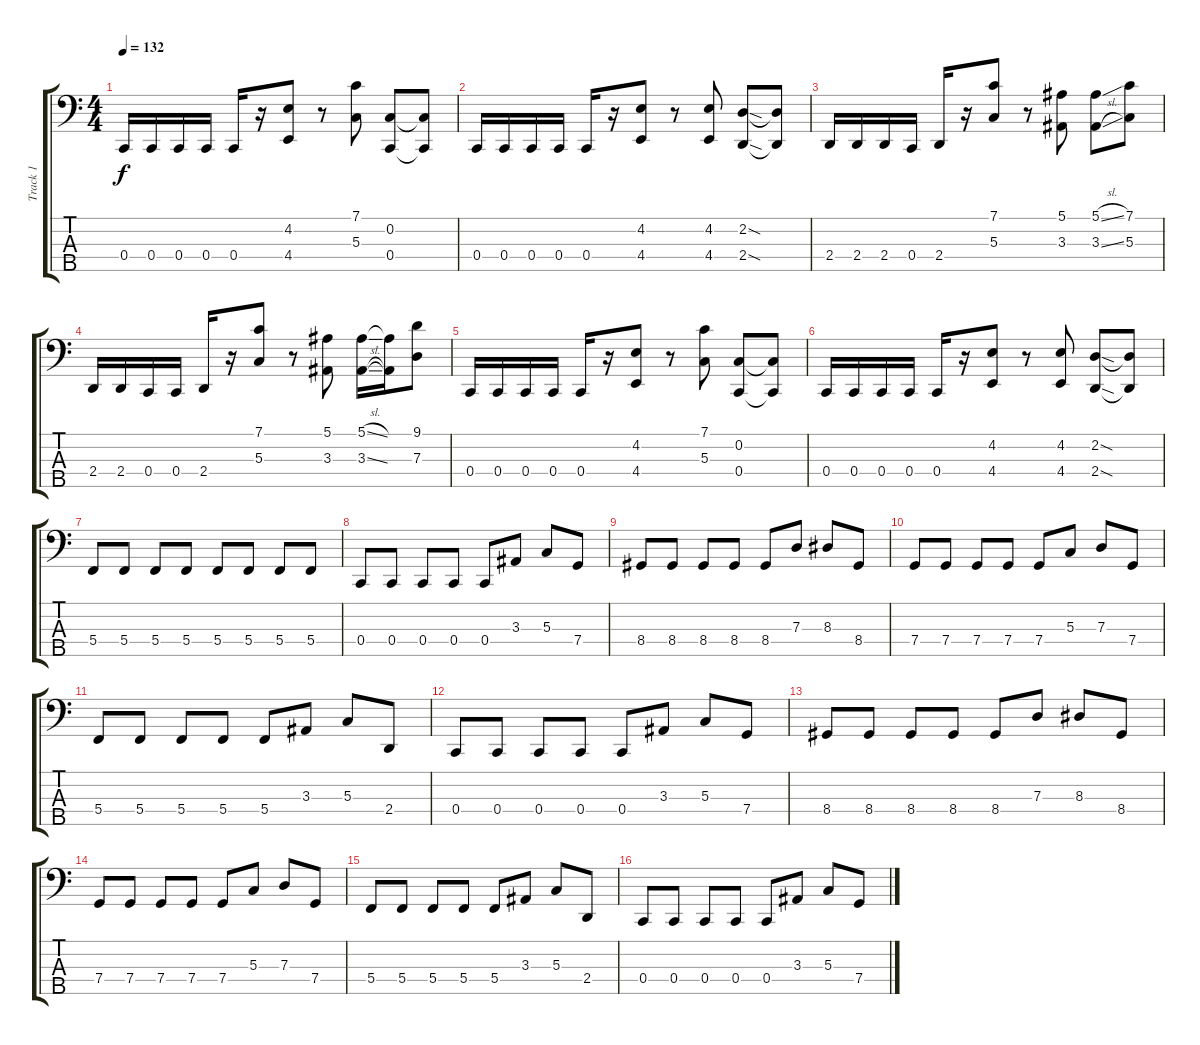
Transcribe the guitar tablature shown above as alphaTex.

\track ("Track 1" "Track 1") {instrument electricbassfinger}
\staff {score tabs}
\tuning (F2 C2 G1 C1 G0) {hide}
\ts (4 4)
\tempo 132
\clef f4
\ks c
0.4.16{dy f} 0.4.16 0.4.16 0.4.16 0.4.16 r.16 (4.2 4.4).8 r.8 (7.1 5.3).8 (0.2 0.4).8 (0.2{t} 0.4{t}).8 |
0.4.16 0.4.16 0.4.16 0.4.16 0.4.16 r.16 (4.2 4.4).8 r.8 (4.2 4.4).8 (2.2{sod} 2.4{sod}).8 (2.2{t} 2.4{t}).8 |
2.4.16 2.4.16 2.4.16 0.4.16 2.4.16 r.16 (7.1 5.3).8 r.8 (5.1 3.3).8 (5.1{sl} 3.3{sl}).8 (7.1 5.3).8 |
2.4.16 2.4.16 0.4.16 0.4.16 2.4.16 r.16 (7.1 5.3).8 r.8 (5.1 3.3).8 (5.1{sl} 3.3{sl}).16 (5.1{t} 3.3{t}).16 (9.1 7.3).8 |
0.4.16 0.4.16 0.4.16 0.4.16 0.4.16 r.16 (4.2 4.4).8 r.8 (7.1 5.3).8 (0.2 0.4).8 (0.2{t} 0.4{t}).8 |
0.4.16 0.4.16 0.4.16 0.4.16 0.4.16 r.16 (4.2 4.4).8 r.8 (4.2 4.4).8 (2.2{sod} 2.4{sod}).8 (2.2{t} 2.4{t}).8 |
5.4.8 5.4.8 5.4.8 5.4.8 5.4.8 5.4.8 5.4.8 5.4.8 |
0.4.8 0.4.8 0.4.8 0.4.8 0.4.8 3.3.8 5.3.8 7.4.8 |
8.4.8 8.4.8 8.4.8 8.4.8 8.4.8 7.3.8 8.3.8 8.4.8 |
7.4.8 7.4.8 7.4.8 7.4.8 7.4.8 5.3.8 7.3.8 7.4.8 |
5.4.8 5.4.8 5.4.8 5.4.8 5.4.8 3.3.8 5.3.8 2.4.8 |
0.4.8 0.4.8 0.4.8 0.4.8 0.4.8 3.3.8 5.3.8 7.4.8 |
8.4.8 8.4.8 8.4.8 8.4.8 8.4.8 7.3.8 8.3.8 8.4.8 |
7.4.8 7.4.8 7.4.8 7.4.8 7.4.8 5.3.8 7.3.8 7.4.8 |
5.4.8 5.4.8 5.4.8 5.4.8 5.4.8 3.3.8 5.3.8 2.4.8 |
0.4.8 0.4.8 0.4.8 0.4.8 0.4.8 3.3.8 5.3.8 7.4.8
